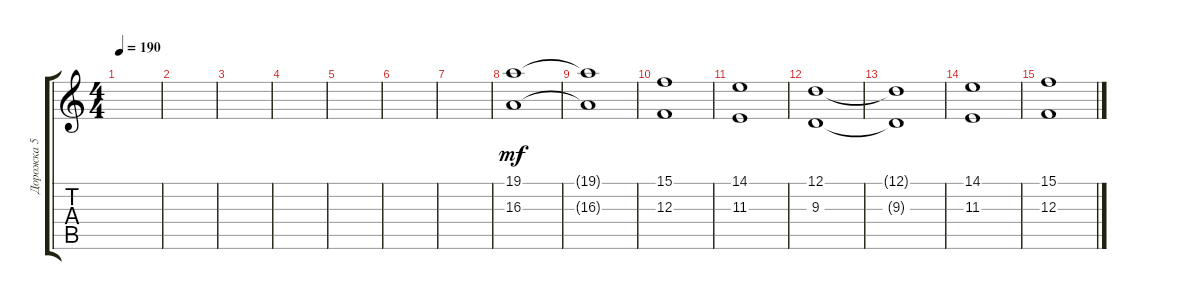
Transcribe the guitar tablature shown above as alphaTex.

\track ("Дорожка 5" "Дорожка 5") {instrument stringensemble2}
\staff {score tabs}
\tuning (D4 A3 F3 C3 G2 C2) {hide}
\ts (4 4)
\tempo 190
\clef g2
\ks c
|
|
|
|
|
|
|
(19.1 16.3).1{dy mf} |
(19.1{t} 16.3{t}).1 |
(15.1 12.3).1 |
(14.1 11.3).1 |
(12.1 9.3).1 |
(12.1{t} 9.3{t}).1 |
(14.1 11.3).1 |
(15.1 12.3).1
